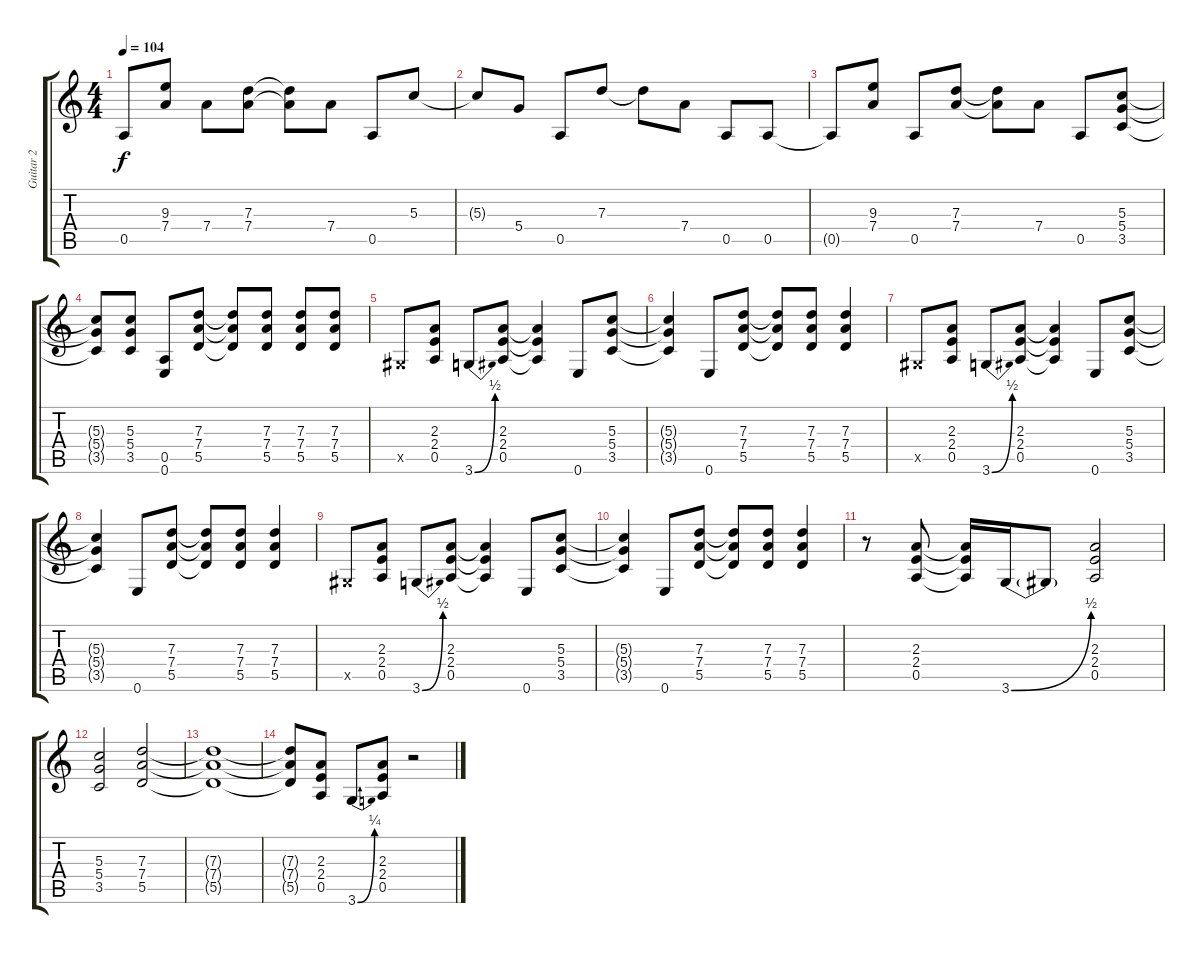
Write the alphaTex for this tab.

\track ("Guitar 2" "Guitar 2") {instrument overdrivenguitar}
\staff {score tabs}
\tuning (E4 B3 G3 D3 A2 E2) {hide}
\ts (4 4)
\tempo 104
\clef g2
\ks c
0.5{t}.8{dy f} (9.3 7.4).8 7.4.8 (7.3 7.4).8 (7.3{t} 7.4{t}).8 7.4.8 0.5.8 5.3.8 |
5.3{t}.8 5.4.8 0.5.8 7.3.8 7.3{t}.8 7.4.8 0.5.8 0.5.8 |
0.5{t}.8 (9.3 7.4).8 0.5.8 (7.3 7.4).8 (7.3{t} 7.4{t}).8 7.4.8 0.5.8 (5.3 5.4 3.5).8 |
(5.3{t} 5.4{t} 3.5{t}).8 (5.3 5.4 3.5).8 (0.5 0.6).8 (7.3 7.4 5.5).8 (7.3{t} 7.4{t} 5.5{t}).8 (7.3 7.4 5.5).8 (7.3 7.4 5.5).8 (7.3 7.4 5.5).8 |
-1.5{x}.8 (2.3 2.4 0.5).8 3.6{be (bend 0 0 60 2)}.8 (2.3 2.4 0.5).8 (2.3{t} 2.4{t} 0.5{t}).4 0.6.8 (5.3 5.4 3.5).8 |
(5.3{t} 5.4{t} 3.5{t}).4 0.6.8 (7.3 7.4 5.5).8 (7.3{t} 7.4{t} 5.5{t}).8 (7.3 7.4 5.5).8 (7.3 7.4 5.5).4 |
-1.5{x}.8 (2.3 2.4 0.5).8 3.6{be (bend 0 0 60 2)}.8 (2.3 2.4 0.5).8 (2.3{t} 2.4{t} 0.5{t}).4 0.6.8 (5.3 5.4 3.5).8 |
(5.3{t} 5.4{t} 3.5{t}).4 0.6.8 (7.3 7.4 5.5).8 (7.3{t} 7.4{t} 5.5{t}).8 (7.3 7.4 5.5).8 (7.3 7.4 5.5).4 |
-1.5{x}.8 (2.3 2.4 0.5).8 3.6{be (bend 0 0 60 2)}.8 (2.3 2.4 0.5).8 (2.3{t} 2.4{t} 0.5{t}).4 0.6.8 (5.3 5.4 3.5).8 |
(5.3{t} 5.4{t} 3.5{t}).4 0.6.8 (7.3 7.4 5.5).8 (7.3{t} 7.4{t} 5.5{t}).8 (7.3 7.4 5.5).8 (7.3 7.4 5.5).4 |
r.8 (2.3 2.4 0.5).8 (2.3{t} 2.4{t} 0.5{t}).16 3.6{be (bend 0 0 60 2)}.16 3.6{t}.8 (2.3 2.4 0.5).2 |
(5.3 5.4 3.5).2 (7.3 7.4 5.5).2 |
(7.3{t} 7.4{t} 5.5{t}).1 |
(7.3{t} 7.4{t} 5.5{t}).8 (2.3 2.4 0.5).8 3.6{be (bend 0 0 60 1)}.8 (2.3 2.4 0.5).8 r.2
